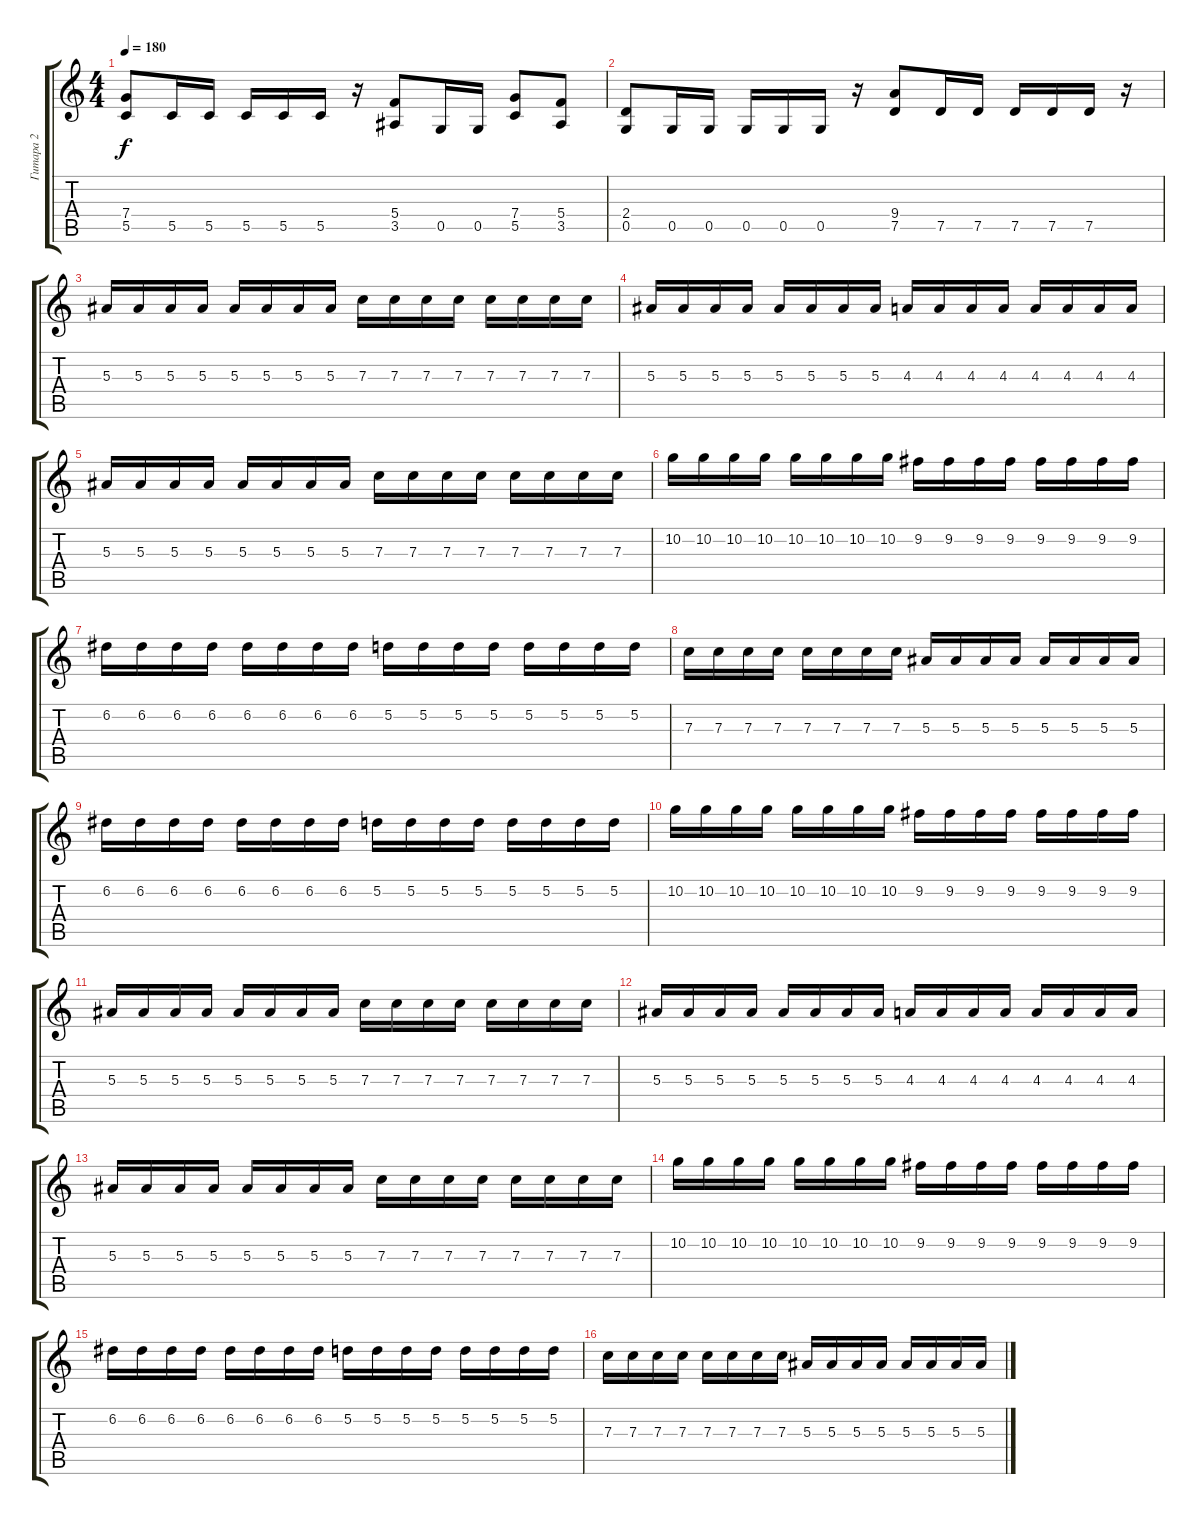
\track ("Гитара 2" "Гитара 2") {instrument distortionguitar}
\staff {score tabs}
\tuning (D4 A3 F3 C3 G2 D2) {hide}
\ts (4 4)
\tempo 180
\clef g2
\ks c
(7.4 5.5).8{dy f} 5.5.16 5.5.16 5.5.16 5.5.16 5.5.16 r.16 (5.4 3.5).8 0.5.16 0.5.16 (7.4 5.5).8 (5.4 3.5).8 |
(2.4 0.5).8 0.5.16 0.5.16 0.5.16 0.5.16 0.5.16 r.16 (9.4 7.5).8 7.5.16 7.5.16 7.5.16 7.5.16 7.5.16 r.16 |
5.3.16 5.3.16 5.3.16 5.3.16 5.3.16 5.3.16 5.3.16 5.3.16 7.3.16 7.3.16 7.3.16 7.3.16 7.3.16 7.3.16 7.3.16 7.3.16 |
5.3.16 5.3.16 5.3.16 5.3.16 5.3.16 5.3.16 5.3.16 5.3.16 4.3.16 4.3.16 4.3.16 4.3.16 4.3.16 4.3.16 4.3.16 4.3.16 |
5.3.16 5.3.16 5.3.16 5.3.16 5.3.16 5.3.16 5.3.16 5.3.16 7.3.16 7.3.16 7.3.16 7.3.16 7.3.16 7.3.16 7.3.16 7.3.16 |
10.2.16 10.2.16 10.2.16 10.2.16 10.2.16 10.2.16 10.2.16 10.2.16 9.2.16 9.2.16 9.2.16 9.2.16 9.2.16 9.2.16 9.2.16 9.2.16 |
6.2.16 6.2.16 6.2.16 6.2.16 6.2.16 6.2.16 6.2.16 6.2.16 5.2.16 5.2.16 5.2.16 5.2.16 5.2.16 5.2.16 5.2.16 5.2.16 |
7.3.16 7.3.16 7.3.16 7.3.16 7.3.16 7.3.16 7.3.16 7.3.16 5.3.16 5.3.16 5.3.16 5.3.16 5.3.16 5.3.16 5.3.16 5.3.16 |
6.2.16 6.2.16 6.2.16 6.2.16 6.2.16 6.2.16 6.2.16 6.2.16 5.2.16 5.2.16 5.2.16 5.2.16 5.2.16 5.2.16 5.2.16 5.2.16 |
10.2.16 10.2.16 10.2.16 10.2.16 10.2.16 10.2.16 10.2.16 10.2.16 9.2.16 9.2.16 9.2.16 9.2.16 9.2.16 9.2.16 9.2.16 9.2.16 |
5.3.16 5.3.16 5.3.16 5.3.16 5.3.16 5.3.16 5.3.16 5.3.16 7.3.16 7.3.16 7.3.16 7.3.16 7.3.16 7.3.16 7.3.16 7.3.16 |
5.3.16 5.3.16 5.3.16 5.3.16 5.3.16 5.3.16 5.3.16 5.3.16 4.3.16 4.3.16 4.3.16 4.3.16 4.3.16 4.3.16 4.3.16 4.3.16 |
5.3.16 5.3.16 5.3.16 5.3.16 5.3.16 5.3.16 5.3.16 5.3.16 7.3.16 7.3.16 7.3.16 7.3.16 7.3.16 7.3.16 7.3.16 7.3.16 |
10.2.16 10.2.16 10.2.16 10.2.16 10.2.16 10.2.16 10.2.16 10.2.16 9.2.16 9.2.16 9.2.16 9.2.16 9.2.16 9.2.16 9.2.16 9.2.16 |
6.2.16 6.2.16 6.2.16 6.2.16 6.2.16 6.2.16 6.2.16 6.2.16 5.2.16 5.2.16 5.2.16 5.2.16 5.2.16 5.2.16 5.2.16 5.2.16 |
7.3.16 7.3.16 7.3.16 7.3.16 7.3.16 7.3.16 7.3.16 7.3.16 5.3.16 5.3.16 5.3.16 5.3.16 5.3.16 5.3.16 5.3.16 5.3.16
